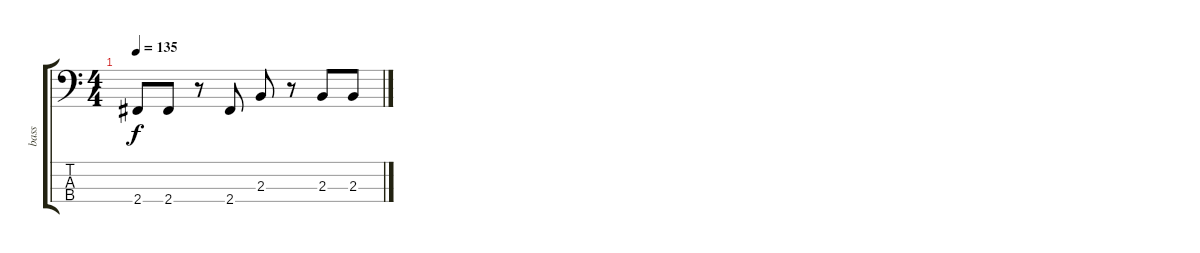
\track ("bass" "bass") {instrument electricbassfinger}
\staff {score tabs}
\tuning (G2 D2 A1 E1) {hide}
\ts (4 4)
\tempo 135
\clef f4
\ks c
2.4.8{dy f} 2.4.8 r.8 2.4.8 2.3.8 r.8 2.3.8 2.3.8
